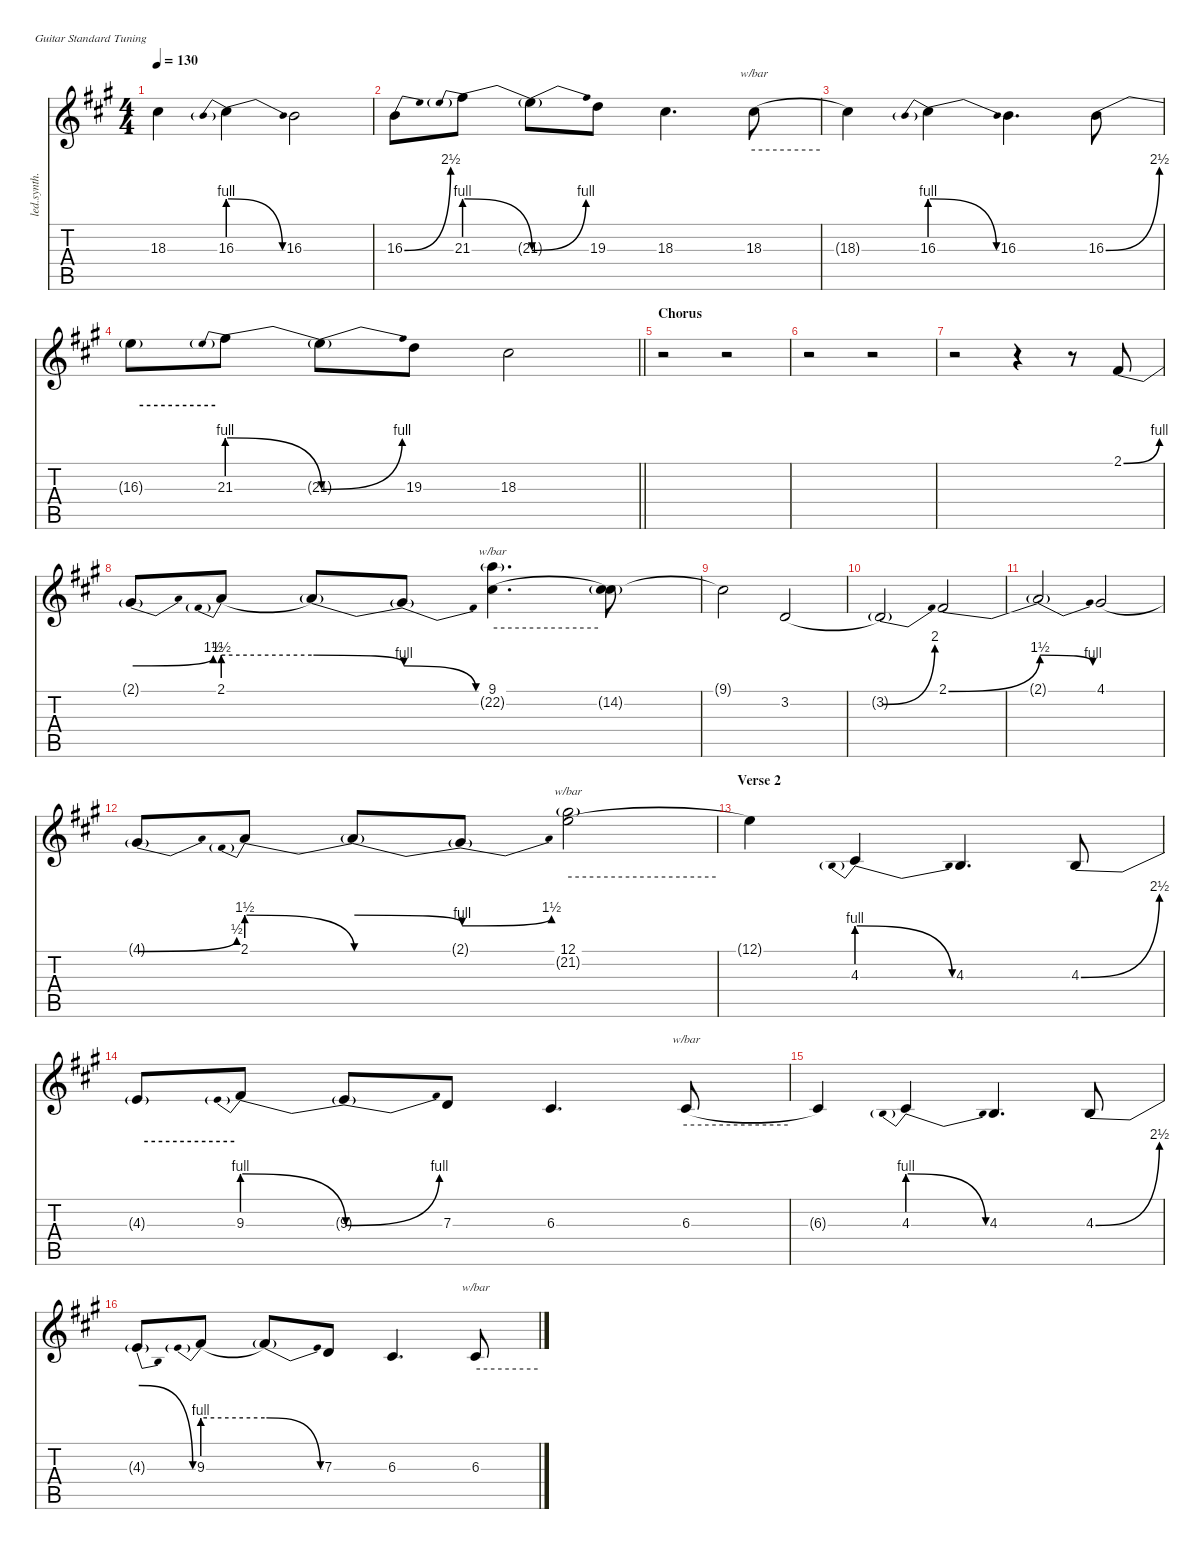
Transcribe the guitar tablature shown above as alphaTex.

\defaultSystemsLayout 4
\hideDynamics
\bracketExtendMode nobrackets
\track ("Synth 1" "led.synth.") {mute instrument lead2sawtooth}
\staff {score tabs}
\tuning (E4 B3 G3 D3 A2 E2)
\ts (4 4)
\tempo 130
\clef g2
\ks a
18.3{t acc #}.4{dy f} 16.3{be (prebendrelease 0 4 60 0)}.4 16.3{acc forcenatural}.2 |
16.3{be (bend 0 0 7.999999799999999 10) acc forcenatural}.8 21.3{be (prebendrelease 0 4 60 0)}.8 21.3{be (bend 0 0 60 4) t acc forcenatural}.8 19.3{acc forcenatural}.8 18.3{acc #}.4{d} 18.3{acc #}.8{tbe (hold default 0 0 60 0)} |
18.3{t acc #}.4 16.3{be (prebendrelease 0 4 60 0)}.4 16.3{acc forcenatural}.4{d} 16.3{be (bend 0 0 60 10) acc forcenatural}.8 |
\barLineRight lightlight
16.3{be (hold 0 10 60 10) t}.8 21.3{be (prebendrelease 0 4 60 0)}.8 21.3{be (bend 0 0 60 4) t acc forcenatural}.8 19.3{acc forcenatural}.8 18.3{acc #}.2 |
\section ("" "Chorus")
r.2 r.2 |
r.2 r.2 |
r.2 r.4 r.8 2.1{be (bend 0 0 60 4) acc #}.8{dy ff} |
2.1{be (bend 0 4 60 6) t}.8{dy f} 2.1{be (prebend 0 6 60 6)}.8{dy ff} 2.1{be (release 0 6 60 4) t}.8{dy f} 2.1{be (release 0 4 60 0) t}.8 (9.1{acc #} 22.2{g acc forcenatural}).4{d tbe (hold default 0 0 60 0) dy ff} (9.1{t acc #} 14.2{g acc #}).8{dy f} |
9.1{t acc #}.2 3.2{be (hold 0 0 60 0) acc forcenatural}.2{dy mf} |
3.2{be (bend 0 0 60 8) t acc forcenatural}.2{dy f} 2.1{be (bend 0 0 60 6) acc #}.2{dy ff} |
2.1{be (release 0 6 60 4) t}.2{dy f} 4.1{be (hold 0 0 60 0) acc #}.2{dy ff} |
4.1{be (bend 0 0 60 2) t acc #}.8{dy f} 2.1{be (prebendrelease 0 6 60 0)}.8{dy ff} 2.1{be (release 0 6 60 4) t}.8{dy f} 2.1{be (bend 0 4 60 6) t}.8 (12.1{acc forcenatural} 21.2{g acc #}).2{tbe (hold default 0 0 60 0) dy fff} |
\section ("" "Verse 2")
12.1{t acc forcenatural}.4{dy f} 4.3{be (prebendrelease 0 4 60 0)}.4 4.3{acc forcenatural}.4{d} 4.3{be (bend 0 0 60 10) acc forcenatural}.8 |
4.3{be (hold 0 10 60 10) t}.8 9.3{be (prebendrelease 0 4 60 0)}.8 9.3{be (bend 0 0 60 4) t acc forcenatural}.8 7.3{acc forcenatural}.8 6.3{acc #}.4{d} 6.3{acc #}.8{tbe (hold default 0 0 60 0)} |
6.3{t acc #}.4 4.3{be (prebendrelease 0 4 60 0)}.4 4.3{acc forcenatural}.4{d} 4.3{be (bend 0 0 60 10) acc forcenatural}.8 |
4.3{be (release 0 10 60 0) t}.8 9.3{be (prebend 0 4 60 4)}.8 9.3{be (release 0 4 60 0) t}.8 7.3{acc forcenatural}.8 6.3{acc #}.4{d} 6.3{acc #}.8{tbe (hold default 0 0 60 0)}
